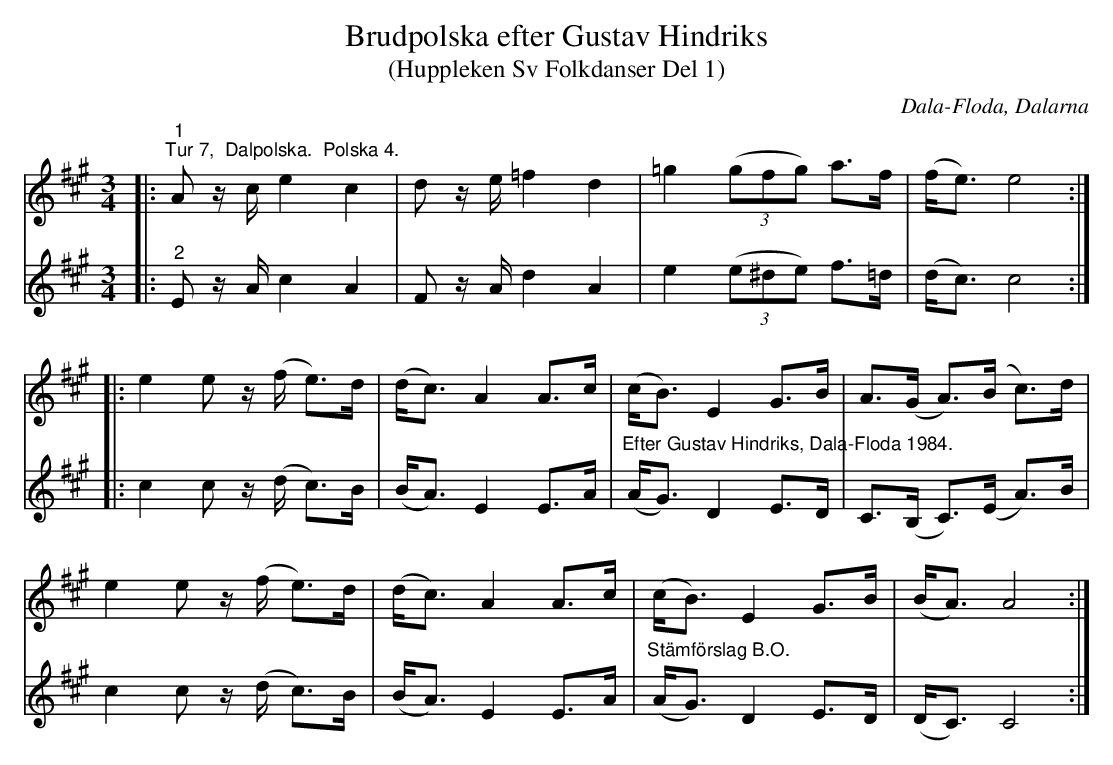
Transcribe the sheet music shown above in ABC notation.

X:1
T:Brudpolska efter Gustav Hindriks
T:(Huppleken Sv Folkdanser Del 1)
O:Dala-Floda, Dalarna
L:1/8
M:3/4
K:A
V:1
|:"^1""^Tur 7,  Dalpolska.  Polska 4." A z/ c/ e2 c2 | d z/ e/ =f2 d2 | =g2 (3(gfg) a>f | (f<e) e4 ::
e2 e z/ (f/ e>)d | (d<c) A2 A>c | (c<B) E2 G>B | A>(G A>)(B c>)d |
e2 e z/ (f/ e>)d | (d<c) A2 A>c | (c<B) E2 G>B | (B<A) A4 :|
V:2
|:"^2" E z/ A/ c2 A2 | F z/ A/ d2 A2 | e2 (3(e^de) f>=d | (d<c) c4 ::
c2 c z/ (d/ c>)B | (B<A) E2 E>A | "^Efter Gustav Hindriks, Dala-Floda 1984." (A<G) D2 E>D | C>(B, C>)(E A>)B |
c2 c z/ (d/ c>)B | (B<A) E2 E>A | "^Stämförslag B.O."(A<G) D2 E>D | (D<C) C4 :|
